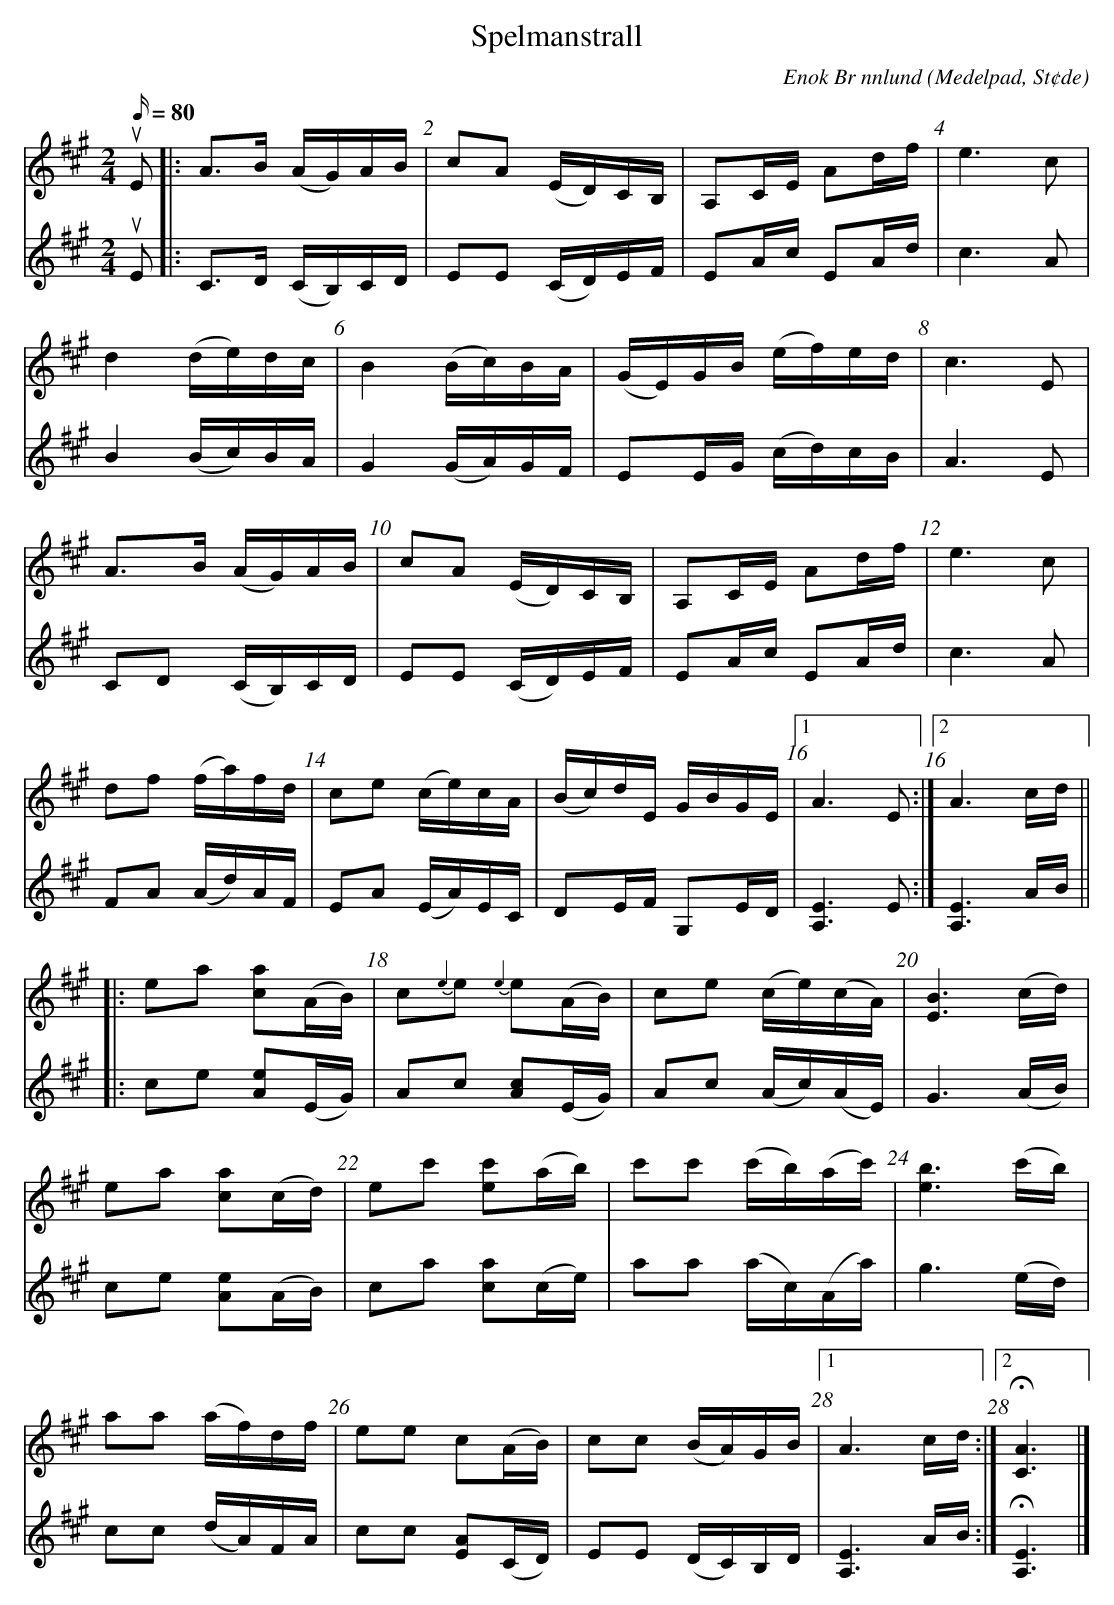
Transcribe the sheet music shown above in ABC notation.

X:1
T: Spelmanstrall
M: 2/4
L: 1/16
C: Enok Br nnlund
O: Medelpad, St¢de
Q: 80
K: A
[V:1][V:2][I:repbra 0]
[V:1] uE2 \
[V:2] uE2 \
[V:1]|: A3B     (AG)AB    | c2A2         (ED)CB,  | A,2CE   A2df     | e6     c2   |
[V:2]|: C3D     (CB,)CD   | E2E2         (CD)EF   | E2Ac    E2Ad     | c6     A2   |
[V:1]   d4      (de)dc    | B4           (Bc)BA   | (GE)GB (ef)ed    | c6     E2   |
[V:2]   B4      (Bc)BA    | G4           (GA)GF   | E2EG   (cd)cB    | A6     E2   |
[V:1]   A3B     (AG)AB    | c2A2         (ED)CB,  | A,2CE   A2df     | e6     c2   |
[V:2]   C2D2    (CB,)CD   | E2E2         (CD)EF   | E2Ac    E2Ad     | c6     A2   |
[V:1]   d2f2    (fa)fd    | c2e2         (ce)cA   | (Bc)dE  GBGE     |1 A6    E2  :|2 A6    cd ||
[V:2]   F2A2    (Ad)AF    | E2A2         (EA)EC   | D2EF    G,2ED    |1 [A,E]6 E2  :|2 [A,E]6 AB ||
[V:1]|: e2a2    [ca]2(AB) | c2{e2}e2 {e2}   e2(AB)| c2e2   (ce)(cA)  | [EB]6 (cd)  |
[V:2]|: c2e2    [Ae]2(EG) | A2c2        [Ac]2(EG) | A2c2   (Ac)(AE)  | G6    (AB)  |
[V:1]   e2a2    [ca]2(cd) | e2c'2       [ec']2(ab)| c'2c'2 (c'b)(ac')| [eb]6 (c'b) |
[V:2]   c2e2    [Ae]2(AB) | c2a2        [ca]2(ce) | a2a2   (ac)(Aa)  | g6    (ed)  |
[V:1]   a2a2    (af)df    | e2e2         c2(AB)   | c2c2   (BA)GB    |1 A6     cd  :|2 H[CA]6 |]
[V:2]   c2c2    (dA)FA    | c2c2        [EA]2(CD) | E2E2   (DC)B,D   |1 [A,E]6 AB  :|2 H[A,E]6|]
